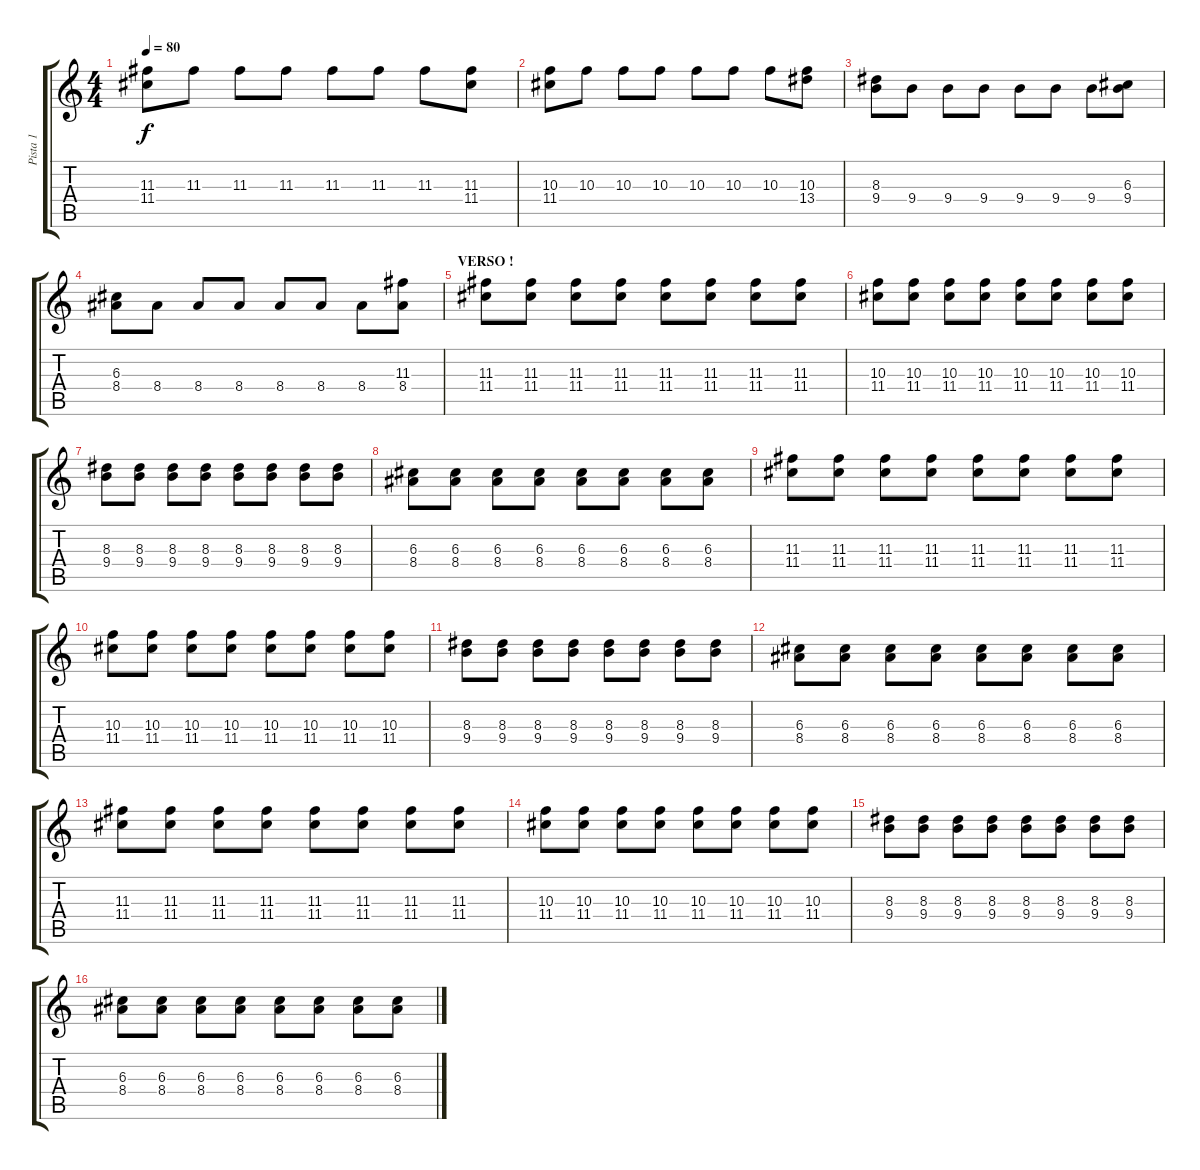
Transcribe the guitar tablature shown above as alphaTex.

\track ("Pista 1" "Pista 1") {instrument overdrivenguitar}
\staff {score tabs}
\tuning (E4 B3 G3 D3 A2 E2) {hide}
\ts (4 4)
\tempo 80
\clef g2
\ks c
(11.3 11.4).8{dy f instrument overdrivenguitar} 11.3.8 11.3.8 11.3.8 11.3.8 11.3.8 11.3.8 (11.3 11.4).8 |
(10.3 11.4).8 10.3.8 10.3.8 10.3.8 10.3.8 10.3.8 10.3.8 (10.3 13.4).8 |
(8.3 9.4).8 9.4.8 9.4.8 9.4.8 9.4.8 9.4.8 9.4.8 (6.3 9.4).8 |
(6.3 8.4).8 8.4.8 8.4.8 8.4.8 8.4.8 8.4.8 8.4.8 (11.3 8.4).8 |
\section ("" "VERSO !")
(11.3 11.4).8 (11.3 11.4).8 (11.3 11.4).8 (11.3 11.4).8 (11.3 11.4).8 (11.3 11.4).8 (11.3 11.4).8 (11.3 11.4).8 |
(10.3 11.4).8 (10.3 11.4).8 (10.3 11.4).8 (10.3 11.4).8 (10.3 11.4).8 (10.3 11.4).8 (10.3 11.4).8 (10.3 11.4).8 |
(8.3 9.4).8 (8.3 9.4).8 (8.3 9.4).8 (8.3 9.4).8 (8.3 9.4).8 (8.3 9.4).8 (8.3 9.4).8 (8.3 9.4).8 |
(6.3 8.4).8 (6.3 8.4).8 (6.3 8.4).8 (6.3 8.4).8 (6.3 8.4).8 (6.3 8.4).8 (6.3 8.4).8 (6.3 8.4).8 |
(11.3 11.4).8 (11.3 11.4).8 (11.3 11.4).8 (11.3 11.4).8 (11.3 11.4).8 (11.3 11.4).8 (11.3 11.4).8 (11.3 11.4).8 |
(10.3 11.4).8 (10.3 11.4).8 (10.3 11.4).8 (10.3 11.4).8 (10.3 11.4).8 (10.3 11.4).8 (10.3 11.4).8 (10.3 11.4).8 |
(8.3 9.4).8 (8.3 9.4).8 (8.3 9.4).8 (8.3 9.4).8 (8.3 9.4).8 (8.3 9.4).8 (8.3 9.4).8 (8.3 9.4).8 |
(6.3 8.4).8 (6.3 8.4).8 (6.3 8.4).8 (6.3 8.4).8 (6.3 8.4).8 (6.3 8.4).8 (6.3 8.4).8 (6.3 8.4).8 |
(11.3 11.4).8 (11.3 11.4).8 (11.3 11.4).8 (11.3 11.4).8 (11.3 11.4).8 (11.3 11.4).8 (11.3 11.4).8 (11.3 11.4).8 |
(10.3 11.4).8 (10.3 11.4).8 (10.3 11.4).8 (10.3 11.4).8 (10.3 11.4).8 (10.3 11.4).8 (10.3 11.4).8 (10.3 11.4).8 |
(8.3 9.4).8 (8.3 9.4).8 (8.3 9.4).8 (8.3 9.4).8 (8.3 9.4).8 (8.3 9.4).8 (8.3 9.4).8 (8.3 9.4).8 |
(6.3 8.4).8 (6.3 8.4).8 (6.3 8.4).8 (6.3 8.4).8 (6.3 8.4).8 (6.3 8.4).8 (6.3 8.4).8 (6.3 8.4).8
